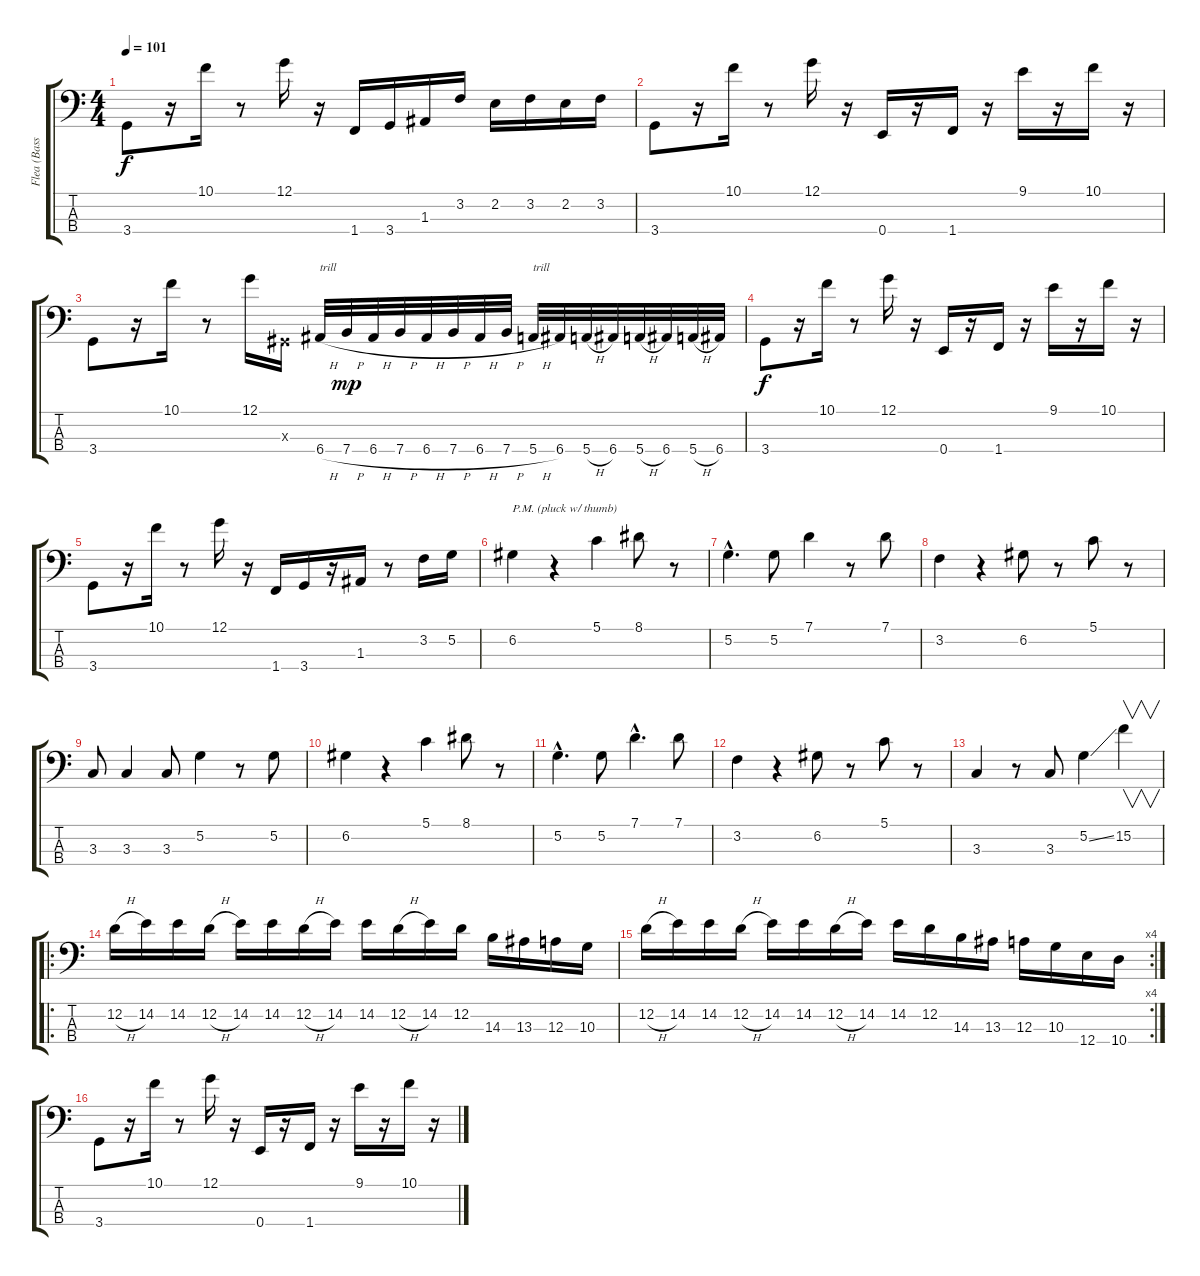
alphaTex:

\track ("Flea (Bass)" "Flea (Bass") {instrument slapbass1}
\staff {score tabs}
\tuning (G2 D2 A1 E1) {hide}
\ts (4 4)
\tempo 101
\clef f4
\ks c
3.4.8{dy f} r.16 10.1.16 r.8 12.1.16 r.16 1.4.16 3.4.16 1.3.16 3.2.16 2.2.16 3.2.16 2.2.16 3.2.16 |
3.4.8 r.16 10.1.16 r.8 12.1.16 r.16 0.4.16 r.16 1.4.16 r.16 9.1.16 r.16 10.1.16 r.16 |
3.4.8 r.16 10.1.16 r.8 12.1.16 -1.3{x}.16 6.4{h}.32{txt "trill"} 7.4{h}.32{dy mp} 6.4{h}.32 7.4{h}.32 6.4{h}.32 7.4{h}.32 6.4{h}.32 7.4{h}.32 5.4{h}.32{txt "trill"} 6.4.32 5.4{h}.32 6.4.32 5.4{h}.32 6.4.32 5.4{h}.32 6.4.32 |
3.4.8{dy f} r.16 10.1.16 r.8 12.1.16 r.16 0.4.16 r.16 1.4.16 r.16 9.1.16 r.16 10.1.16 r.16 |
3.4.8 r.16 10.1.16 r.8 12.1.16 r.16 1.4.16 3.4.16 r.16 1.3.16 r.8 3.2.16 5.2.16 |
6.2.4{txt "P.M. (pluck w/ thumb)"} r.4 5.1.4 8.1.8 r.8 |
5.2{hac}.4{d} 5.2.8 7.1.4 r.8 7.1.8 |
3.2.4 r.4 6.2.8 r.8 5.1.8 r.8 |
3.3.8 3.3.4 3.3.8 5.2.4 r.8 5.2.8 |
6.2.4 r.4 5.1.4 8.1.8 r.8 |
5.2{hac}.4{d} 5.2.8 7.1{hac}.4{d} 7.1.8 |
3.2.4 r.4 6.2.8 r.8 5.1.8 r.8 |
3.3.4 r.8 3.3.8 5.2{ss}.4 15.2.4{v} |
\ro
12.2{h}.16 14.2.16 14.2.16 12.2{h}.16 14.2.16 14.2.16 12.2{h}.16 14.2.16 14.2.16 12.2{h}.16 14.2.16 12.2.16 14.3.16 13.3.16 12.3.16 10.3.16 |
\rc 4
12.2{h}.16 14.2.16 14.2.16 12.2{h}.16 14.2.16 14.2.16 12.2{h}.16 14.2.16 14.2.16 12.2.16 14.3.16 13.3.16 12.3.16 10.3.16 12.4.16 10.4.16 |
3.4.8 r.16 10.1.16 r.8 12.1.16 r.16 0.4.16 r.16 1.4.16 r.16 9.1.16 r.16 10.1.16 r.16
